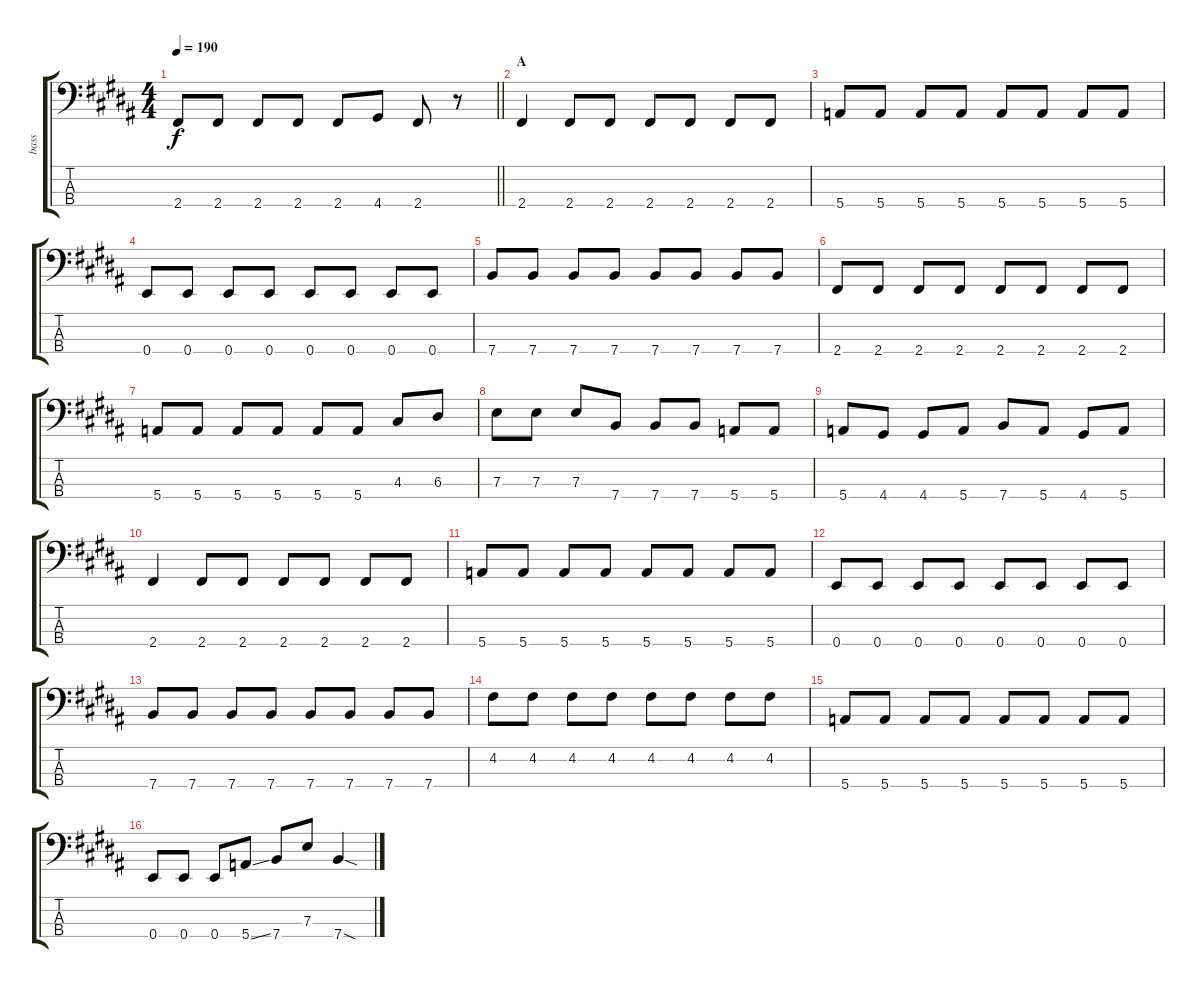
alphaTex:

\track ("bass" "bass") {instrument electricbasspick}
\staff {score tabs}
\tuning (G2 D2 A1 E1) {hide}
\ts (4 4)
\tempo 190
\clef f4
\barLineRight lightlight
\ks b
2.4.8{dy f} 2.4.8 2.4.8 2.4.8 2.4.8 4.4.8 2.4.8 r.8 |
\section ("" "A")
2.4.4 2.4.8 2.4.8 2.4.8 2.4.8 2.4.8 2.4.8 |
5.4.8 5.4.8 5.4.8 5.4.8 5.4.8 5.4.8 5.4.8 5.4.8 |
0.4.8 0.4.8 0.4.8 0.4.8 0.4.8 0.4.8 0.4.8 0.4.8 |
7.4.8 7.4.8 7.4.8 7.4.8 7.4.8 7.4.8 7.4.8 7.4.8 |
2.4.8 2.4.8 2.4.8 2.4.8 2.4.8 2.4.8 2.4.8 2.4.8 |
5.4.8 5.4.8 5.4.8 5.4.8 5.4.8 5.4.8 4.3.8 6.3.8 |
7.3.8 7.3.8 7.3.8 7.4.8 7.4.8 7.4.8 5.4.8 5.4.8 |
5.4.8 4.4.8 4.4.8 5.4.8 7.4.8 5.4.8 4.4.8 5.4.8 |
2.4.4 2.4.8 2.4.8 2.4.8 2.4.8 2.4.8 2.4.8 |
5.4.8 5.4.8 5.4.8 5.4.8 5.4.8 5.4.8 5.4.8 5.4.8 |
0.4.8 0.4.8 0.4.8 0.4.8 0.4.8 0.4.8 0.4.8 0.4.8 |
7.4.8 7.4.8 7.4.8 7.4.8 7.4.8 7.4.8 7.4.8 7.4.8 |
4.2.8 4.2.8 4.2.8 4.2.8 4.2.8 4.2.8 4.2.8 4.2.8 |
5.4.8 5.4.8 5.4.8 5.4.8 5.4.8 5.4.8 5.4.8 5.4.8 |
0.4.8 0.4.8 0.4.8 5.4{ss}.8 7.4.8 7.3.8 7.4{sod}.4
